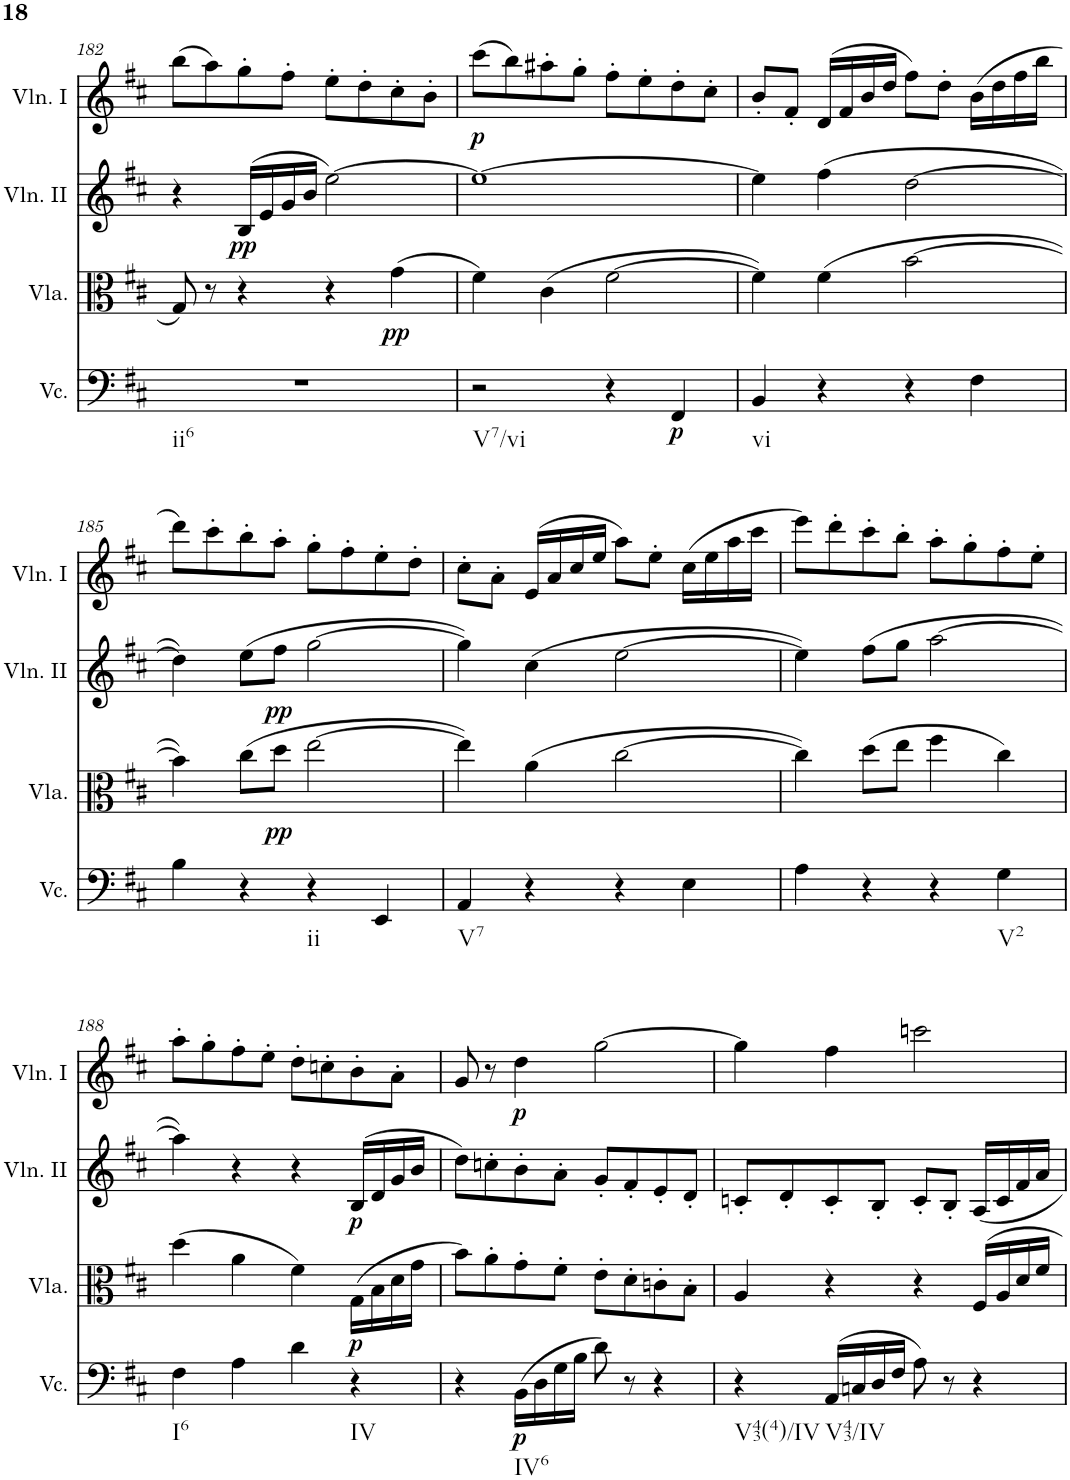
**kern	**dynam	**kern	**dynam	**kern	**dynam	**kern	**dynam
*part4	*part4	*part3	*part3	*part2	*part2	*part1	*part1
*staff4	*staff4	*staff3	*staff3	*staff2	*staff2	*staff1	*staff1
*I"Violoncello	*	*I"Viola	*	*I"Violino II	*	*I"Violino I	*
*I'Vc.	*	*I'Vla.	*	*I'Vln. II	*	*I'Vln. I	*
!!LO:PB:g=z
*clefF4	*	*clefC3	*	*clefG2	*	*clefG2	*
*k[f#c#]	*	*k[f#c#]	*	*k[f#c#]	*	*k[f#c#]	*
*M4/4	*	*M4/4	*	*M4/4	*	*M4/4	*
*met(c)	*	*met(c)	*	*met(c)	*	*met(c)	*
=182	=182	=182	=182	=182	=182	=182	=182
!LO:TX:b:t=ii6	!	!	!	!	!	!	!
1r	.	8G/	.	4r	.	(8bb\L	.
.	.	8r	.	.	.	8aa\)	.
!	!	!	!	!	!LO:DY:b	!	!
.	.	4r	.	(16B/LL	pp	8gg'\	.
.	.	.	.	16e/	.	.	.
.	.	.	.	16g/	.	8ff#'\J	.
.	.	.	.	16b/JJ	.	.	.
.	.	4r	.	[2ee\)	.	8ee'\L	.
.	.	.	.	.	.	8dd'\	.
!	!	!	!LO:DY:b	!	!	!	!
.	.	(4g\	pp	.	.	8cc#'\	.
.	.	.	.	.	.	8b'\J	.
=183	=183	=183	=183	=183	=183	=183	=183
!LO:TX:b:t=V7/vi	!	!	!	!	!	!	!
!	!	!	!	!	!	!	!LO:DY:b
2r	.	4f#\)	.	1ee_	.	(8ccc#\L	p
.	.	.	.	.	.	8bb\)	.
.	.	(4c#\	.	.	.	8aa#X'\	.
.	.	.	.	.	.	8gg'\J	.
4r	.	[2f#\	.	.	.	8ff#'\L	.
.	.	.	.	.	.	8ee'\	.
!	!LO:DY:b	!	!	!	!	!	!
4FF#/	p	.	.	.	.	8dd'\	.
.	.	.	.	.	.	8cc#'\J	.
=184	=184	=184	=184	=184	=184	=184	=184
!LO:TX:b:t=vi	!	!	!	!	!	!	!
4BB/	.	4f#\])	.	4ee\]	.	8b'/L	.
.	.	.	.	.	.	8f#'/J	.
4r	.	(4f#\	.	(4ff#\	.	(16d/LL	.
.	.	.	.	.	.	16f#/	.
.	.	.	.	.	.	16b/	.
.	.	.	.	.	.	16dd/JJ	.
4r	.	[2b\	.	[2dd\	.	8ff#\L)	.
.	.	.	.	.	.	8dd'\J	.
4F#\	.	.	.	.	.	(16b\LL	.
.	.	.	.	.	.	16dd\	.
.	.	.	.	.	.	16ff#\	.
.	.	.	.	.	.	16bb\JJ	.
!!LO:LB:g=z
=185	=185	=185	=185	=185	=185	=185	=185
4B\	.	4b\])	.	4dd\])	.	8ddd\L)	.
.	.	.	.	.	.	8ccc#'\	.
4r	.	(8cc#\L	.	(8ee\L	.	8bb'\	.
!	!	!	!LO:DY:b	!	!LO:DY:b	!	!
.	.	8dd\J	pp	8ff#\J	pp	8aa'\J	.
!LO:TX:b:t=ii	!	!	!	!	!	!	!
4r	.	[2ee\	.	[2gg\	.	8gg'\L	.
.	.	.	.	.	.	8ff#'\	.
4EE/	.	.	.	.	.	8ee'\	.
.	.	.	.	.	.	8dd'\J	.
=186	=186	=186	=186	=186	=186	=186	=186
!LO:TX:b:t=V7	!	!	!	!	!	!	!
4AA/	.	4ee\])	.	4gg\])	.	8cc#'\L	.
.	.	.	.	.	.	8a'\J	.
4r	.	(4a\	.	(4cc#\	.	(16e/LL	.
.	.	.	.	.	.	16a/	.
.	.	.	.	.	.	16cc#/	.
.	.	.	.	.	.	16ee/JJ	.
4r	.	[2cc#\	.	[2ee\	.	8aa\L)	.
.	.	.	.	.	.	8ee'\J	.
4E\	.	.	.	.	.	(16cc#\LL	.
.	.	.	.	.	.	16ee\	.
.	.	.	.	.	.	16aa\	.
.	.	.	.	.	.	16ccc#\JJ	.
=187	=187	=187	=187	=187	=187	=187	=187
4A\	.	4cc#\])	.	4ee\])	.	8eee\L)	.
.	.	.	.	.	.	8ddd'\	.
4r	.	(8dd\L	.	(8ff#\L	.	8ccc#'\	.
.	.	8ee\J	.	8gg\J	.	8bb'\J	.
4r	.	4ff#\	.	[2aa\	.	8aa'\L	.
.	.	.	.	.	.	8gg'\	.
!LO:TX:b:t=V2	!	!	!	!	!	!	!
4G\	.	4cc#\)	.	.	.	8ff#'\	.
.	.	.	.	.	.	8ee'\J	.
!!LO:LB:g=z
=188	=188	=188	=188	=188	=188	=188	=188
!LO:TX:b:t=I6	!	!	!	!	!	!	!
4F#\	.	(4dd\	.	4aa\])	.	8aa'\L	.
.	.	.	.	.	.	8gg'\	.
4A\	.	4a\	.	4r	.	8ff#'\	.
.	.	.	.	.	.	8ee'\J	.
4d\	.	4f#\)	.	4r	.	8dd'\L	.
.	.	.	.	.	.	8ccn'\	.
!LO:TX:b:t=IV	!	!	!	!	!	!	!
!	!	!	!LO:DY:b	!	!LO:DY:b	!	!
4r	.	(16G\LL	p	(16B/LL	p	8b'\	.
.	.	16B\	.	16d/	.	.	.
.	.	16d\	.	16g/	.	8a'\J	.
.	.	16g\JJ	.	16b/JJ	.	.	.
=189	=189	=189	=189	=189	=189	=189	=189
4r	.	8b\L)	.	8dd\L)	.	8g/	.
.	.	8a'\	.	8ccn'\	.	8r	.
!LO:TX:b:t=IV6	!	!	!	!	!	!	!
!	!LO:DY:b	!	!	!	!	!	!LO:DY:b
(16BB\LL	p	8g'\	.	8b'\	.	4dd\	p
16D\	.	.	.	.	.	.	.
16G\	.	8f#'\J	.	8a'\J	.	.	.
16B\JJ	.	.	.	.	.	.	.
8d\)	.	8e'\L	.	8g'/L	.	[2gg\	.
8r	.	8d'\	.	8f#'/	.	.	.
4r	.	8cn'\	.	8e'/	.	.	.
.	.	8B'\J	.	8d'/J	.	.	.
=190	=190	=190	=190	=190	=190	=190	=190
!LO:TX:b:t=V43(4)/IV	!	!	!	!	!	!	!
4r	.	4A/	.	8cn'/L	.	4gg\]	.
.	.	.	.	8d'/	.	.	.
!LO:TX:b:t=V43/IV	!	!	!	!	!	!	!
(16AA/LL	.	4r	.	8c'/	.	4ff#\	.
16Cn/	.	.	.	.	.	.	.
16D/	.	.	.	8B'/J	.	.	.
16F#/JJ	.	.	.	.	.	.	.
8A\)	.	4r	.	8c'/L	.	2cccn\	.
8r	.	.	.	8B'/J	.	.	.
4r	.	16F#/LL	.	16A/LL	.	.	.
.	.	16A/	.	16c/	.	.	.
.	.	16d/	.	16f#/	.	.	.
.	.	16f#/JJ	.	16a/JJ	.	.	.
=	=	=	=	=	=	=	=
*-	*-	*-	*-	*-	*-	*-	*-
